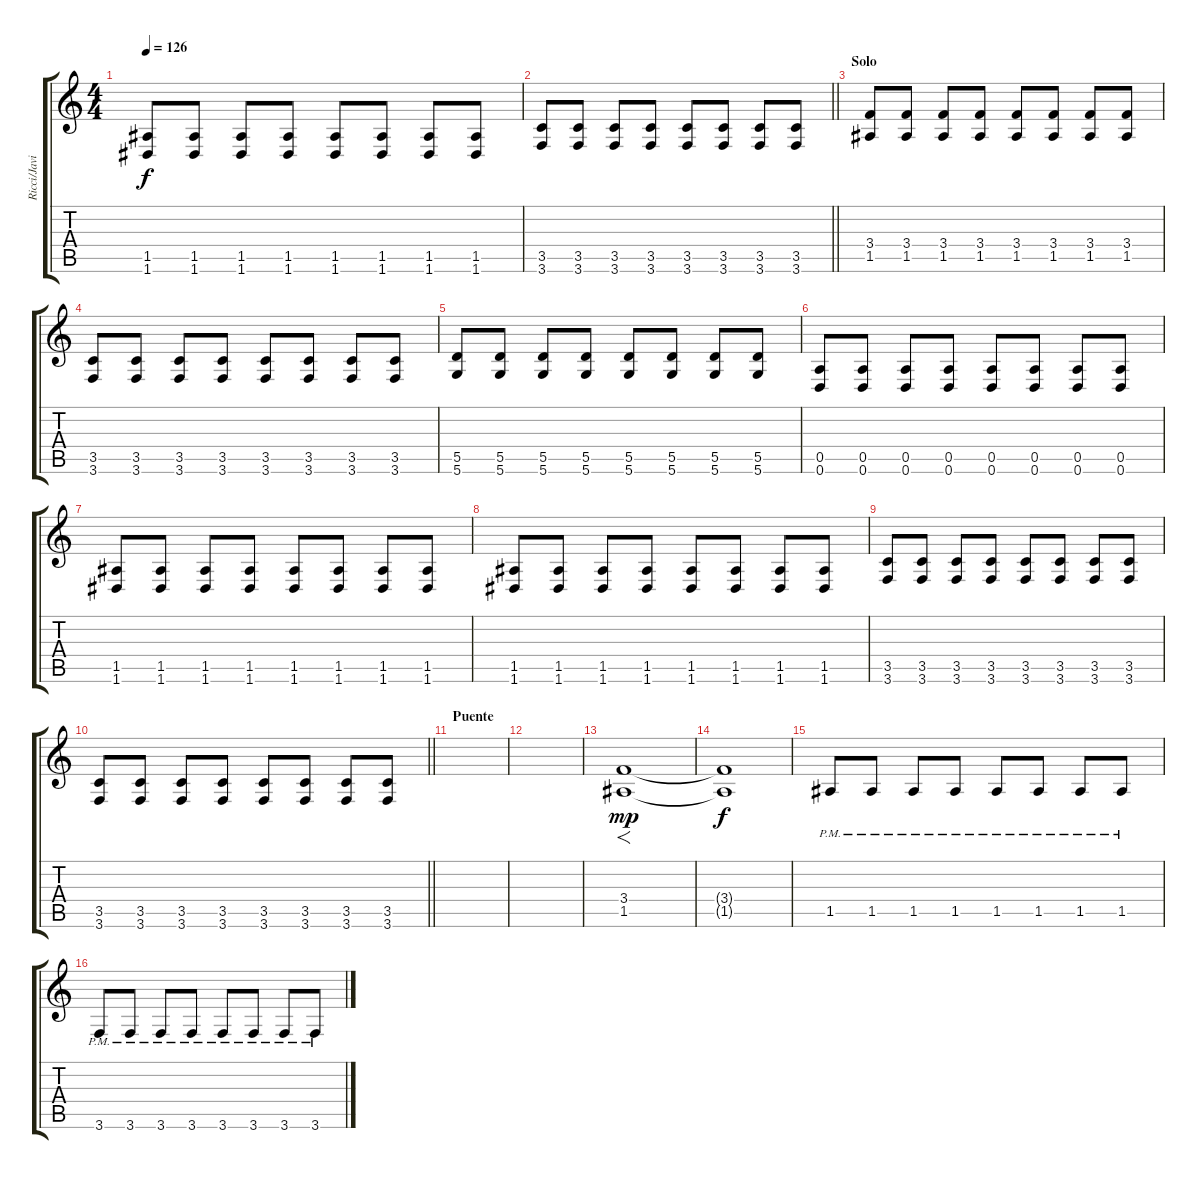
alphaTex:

\track ("Ricci/Javi" "Ricci/Javi") {instrument overdrivenguitar}
\staff {score tabs}
\tuning (E4 B3 G3 D3 A2 D2) {hide}
\ts (4 4)
\tempo 126
\clef g2
\ks c
(1.5 1.6).8{dy f} (1.5 1.6).8 (1.5 1.6).8 (1.5 1.6).8 (1.5 1.6).8 (1.5 1.6).8 (1.5 1.6).8 (1.5 1.6).8 |
\barLineRight lightlight
(3.5 3.6).8 (3.5 3.6).8 (3.5 3.6).8 (3.5 3.6).8 (3.5 3.6).8 (3.5 3.6).8 (3.5 3.6).8 (3.5 3.6).8 |
\section ("" "Solo")
(3.4 1.5).8 (3.4 1.5).8 (3.4 1.5).8 (3.4 1.5).8 (3.4 1.5).8 (3.4 1.5).8 (3.4 1.5).8 (3.4 1.5).8 |
(3.5 3.6).8 (3.5 3.6).8 (3.5 3.6).8 (3.5 3.6).8 (3.5 3.6).8 (3.5 3.6).8 (3.5 3.6).8 (3.5 3.6).8 |
(5.5 5.6).8 (5.5 5.6).8 (5.5 5.6).8 (5.5 5.6).8 (5.5 5.6).8 (5.5 5.6).8 (5.5 5.6).8 (5.5 5.6).8 |
(0.5 0.6).8 (0.5 0.6).8 (0.5 0.6).8 (0.5 0.6).8 (0.5 0.6).8 (0.5 0.6).8 (0.5 0.6).8 (0.5 0.6).8 |
(1.5 1.6).8 (1.5 1.6).8 (1.5 1.6).8 (1.5 1.6).8 (1.5 1.6).8 (1.5 1.6).8 (1.5 1.6).8 (1.5 1.6).8 |
(1.5 1.6).8 (1.5 1.6).8 (1.5 1.6).8 (1.5 1.6).8 (1.5 1.6).8 (1.5 1.6).8 (1.5 1.6).8 (1.5 1.6).8 |
(3.5 3.6).8 (3.5 3.6).8 (3.5 3.6).8 (3.5 3.6).8 (3.5 3.6).8 (3.5 3.6).8 (3.5 3.6).8 (3.5 3.6).8 |
\barLineRight lightlight
(3.5 3.6).8 (3.5 3.6).8 (3.5 3.6).8 (3.5 3.6).8 (3.5 3.6).8 (3.5 3.6).8 (3.5 3.6).8 (3.5 3.6).8 |
\section ("" "Puente")
|
|
(3.4 1.5).1{f dy mp} |
(3.4{t} 1.5{t}).1{dy f} |
1.5{pm}.8 1.5{pm}.8 1.5{pm}.8 1.5{pm}.8 1.5{pm}.8 1.5{pm}.8 1.5{pm}.8 1.5{pm}.8 |
3.6{pm}.8 3.6{pm}.8 3.6{pm}.8 3.6{pm}.8 3.6{pm}.8 3.6{pm}.8 3.6{pm}.8 3.6{pm}.8
